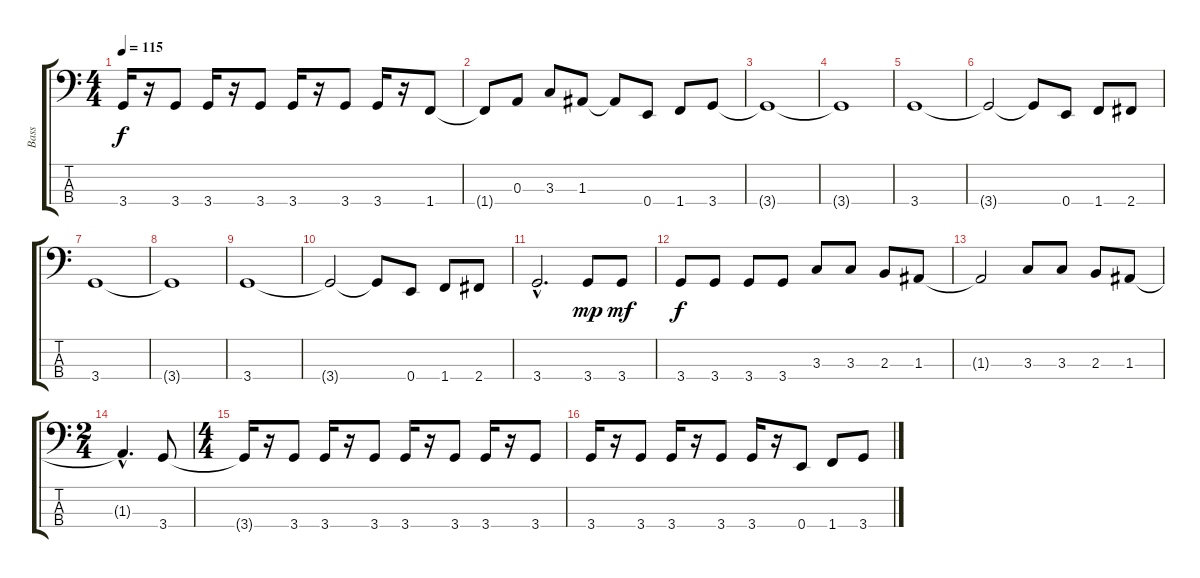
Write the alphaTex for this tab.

\track ("Bass" "Bass") {instrument electricbassfinger}
\staff {score tabs}
\tuning (G2 D2 A1 E1) {hide}
\ts (4 4)
\tempo 115
\clef f4
\ks c
3.4.16{dy f} r.16 3.4.8 3.4.16 r.16 3.4.8 3.4.16 r.16 3.4.8 3.4.16 r.16 1.4.8 |
1.4{t}.8 0.3.8 3.3.8 1.3.8 1.3{t}.8 0.4.8 1.4.8 3.4.8 |
3.4{t}.1 |
3.4{t}.1 |
3.4.1 |
3.4{t}.2 3.4{t}.8 0.4.8 1.4.8 2.4.8 |
3.4.1 |
3.4{t}.1 |
3.4.1 |
3.4{t}.2 3.4{t}.8 0.4.8 1.4.8 2.4.8 |
3.4{hac}.2{d} 3.4.8{dy mp} 3.4.8{dy mf} |
3.4.8{dy f} 3.4.8 3.4.8 3.4.8 3.3.8 3.3.8 2.3.8 1.3.8 |
1.3{t}.2 3.3.8 3.3.8 2.3.8 1.3.8 |
\ts (2 4)
1.3{hac t}.4{d} 3.4.8 |
\ts (4 4)
3.4{t}.16 r.16 3.4.8 3.4.16 r.16 3.4.8 3.4.16 r.16 3.4.8 3.4.16 r.16 3.4.8 |
3.4.16 r.16 3.4.8 3.4.16 r.16 3.4.8 3.4.16 r.16 0.4.8 1.4.8 3.4.8
